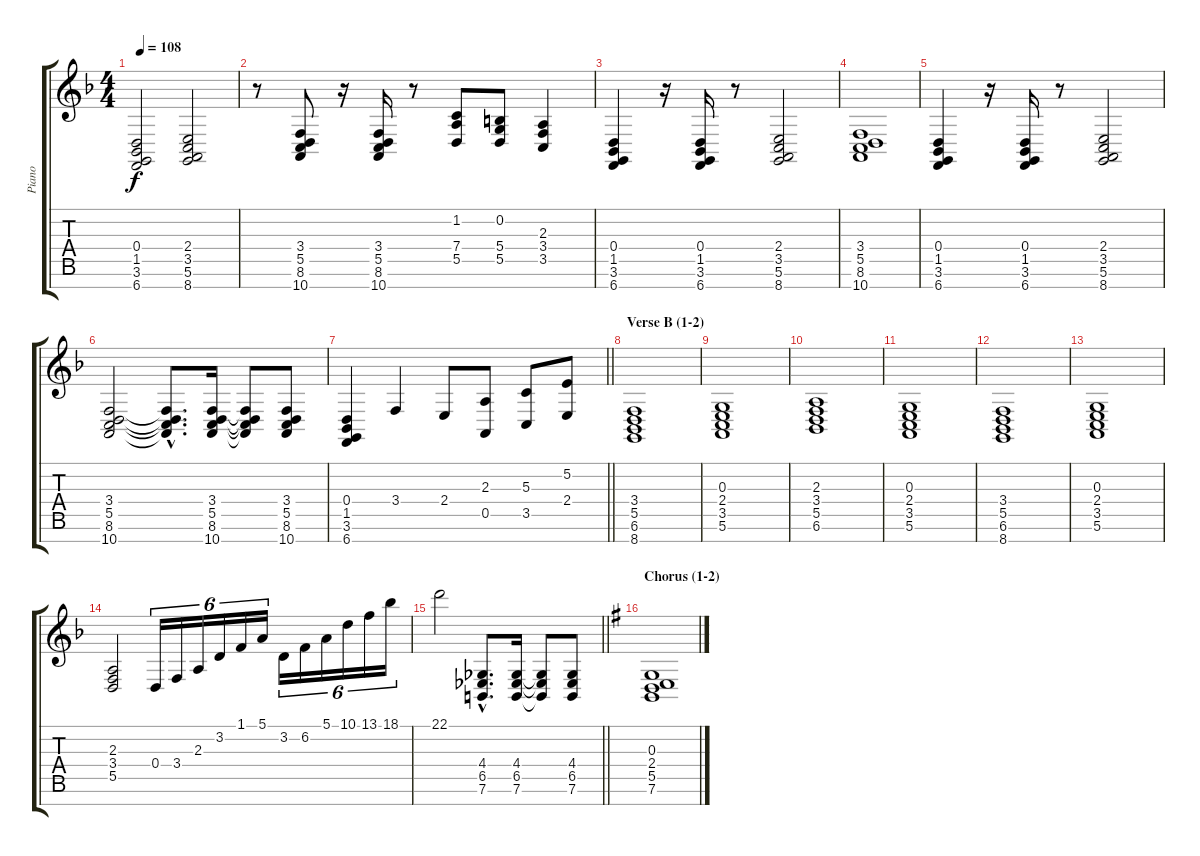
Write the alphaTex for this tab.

\track ("Piano" "Piano") {instrument brightacousticpiano}
\staff {score tabs}
\tuning (E4 B3 G3 D3 A2 E2 B1) {hide}
\ts (4 4)
\tempo 108
\clef g2
\ks dminor
(0.4 1.5 3.6 6.7).2{dy f} (2.4 3.5 5.6 8.7).2 |
r.8 (3.4 5.5 8.6 10.7).8 r.16 (3.4 5.5 8.6 10.7).16 r.8 (1.2 7.4 5.5).8 (0.2 5.4 5.5).8 (2.3 3.4 3.5).4 |
(0.4 1.5 3.6 6.7).4 r.16 (0.4 1.5 3.6 6.7).16 r.8 (2.4 3.5 5.6 8.7).2 |
(3.4 5.5 8.6 10.7).1 |
(0.4 1.5 3.6 6.7).4 r.16 (0.4 1.5 3.6 6.7).16 r.8 (2.4 3.5 5.6 8.7).2 |
(3.4 5.5 8.6 10.7).2 (3.4{hac t} 5.5{hac t} 8.6{hac t} 10.7{hac t}).8{d} (3.4 5.5 8.6 10.7).16 (3.4{t} 5.5{t} 8.6{t} 10.7{t}).8 (3.4 5.5 8.6 10.7).8 |
\barLineRight lightlight
(0.4 1.5 3.6 6.7).4 3.4.4 2.4.8 (2.3 0.5).8 (5.3 3.5).8 (5.2 2.4).8 |
\section ("" "Verse B (1-2)")
(3.4 5.5 6.6 8.7).1 |
(0.3 2.4 3.5 5.6).1 |
(2.3 3.4 5.5 6.6).1 |
(0.3 2.4 3.5 5.6).1 |
(3.4 5.5 6.6 8.7).1 |
(0.3 2.4 3.5 5.6).1 |
(2.3 3.4 5.5).2 0.4.16{tu (6 4)} 3.4.16{tu (6 4)} 2.3.16{tu (6 4)} 3.2.16{tu (6 4)} 1.1.16{tu (6 4)} 5.1.16{tu (6 4)} 3.2.16{tu (6 4)} 6.2.16{tu (6 4)} 5.1.16{tu (6 4)} 10.1.16{tu (6 4)} 13.1.16{tu (6 4)} 18.1.16{tu (6 4)} |
\barLineRight lightlight
22.1.2 (4.4{hac} 6.5{hac} 7.6{hac}).8{d} (4.4 6.5 7.6).16 (4.4{t} 6.5{t} 7.6{t}).8 (4.4 6.5 7.6).8 |
\section ("" "Chorus (1-2)")
\ks eminor
(0.3 2.4 5.5 7.6).1
